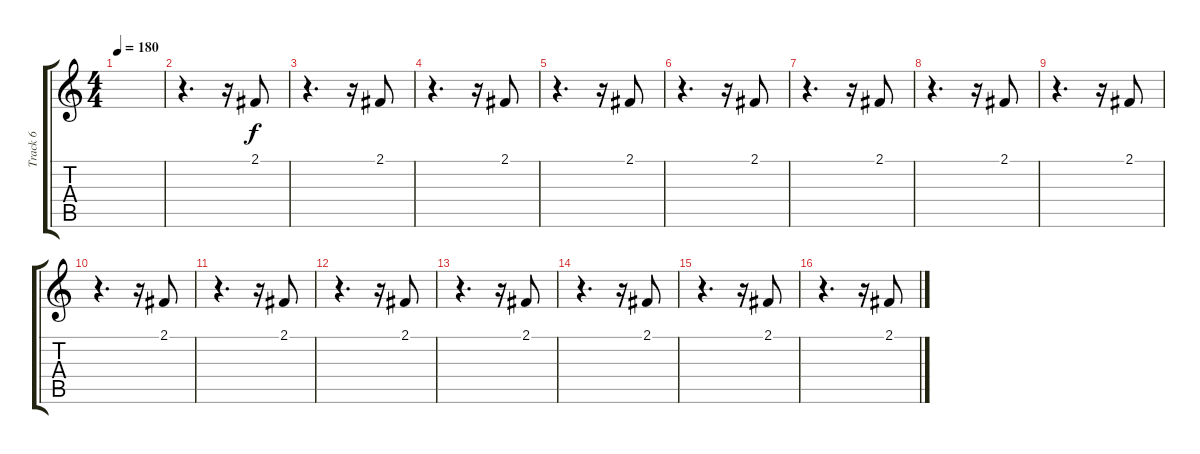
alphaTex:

\track ("Track 6" "Track 6") {instrument fx7echoes}
\staff {score tabs}
\tuning (E4 B3 G3 D3 A2 E2) {hide}
\ts (4 4)
\tempo 180
\clef g2
\ks c
|
r.4{d} r.16 2.1.8 |
r.4{d} r.16 2.1.8 |
r.4{d} r.16 2.1.8 |
r.4{d} r.16 2.1.8 |
r.4{d} r.16 2.1.8 |
r.4{d} r.16 2.1.8 |
r.4{d} r.16 2.1.8 |
r.4{d} r.16 2.1.8 |
r.4{d} r.16 2.1.8 |
r.4{d} r.16 2.1.8 |
r.4{d} r.16 2.1.8 |
r.4{d} r.16 2.1.8 |
r.4{d} r.16 2.1.8 |
r.4{d} r.16 2.1.8 |
r.4{d} r.16 2.1.8
